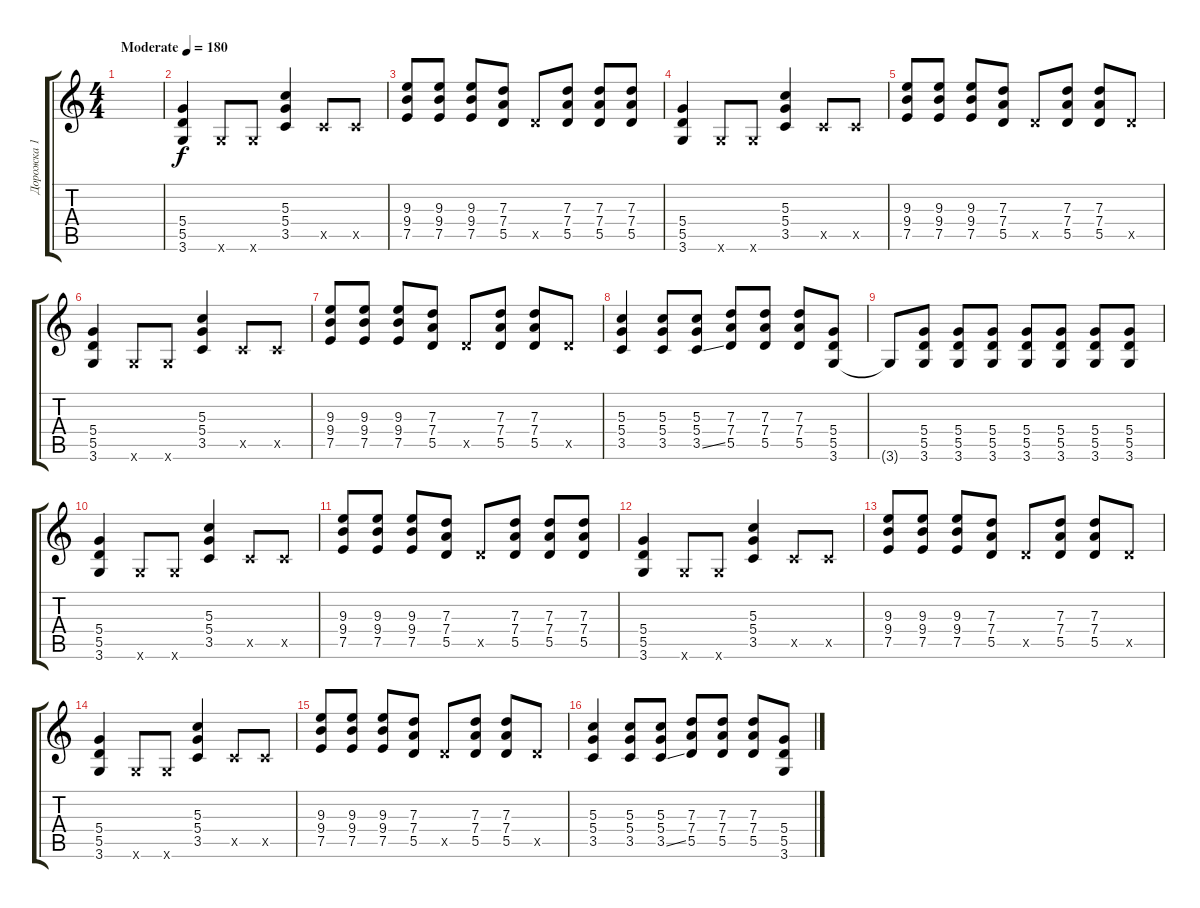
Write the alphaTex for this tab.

\track ("Дорожка 1" "Дорожка 1") {instrument overdrivenguitar}
\staff {score tabs}
\tuning (E4 B3 G3 D3 A2 E2) {hide}
\ts (4 4)
\tempo (180 "Moderate")
\clef g2
\ks c
|
(5.4 5.5 3.6).4 3.6{x}.8 3.6{x}.8 (5.3 5.4 3.5).4 3.5{x}.8 3.5{x}.8 |
(9.3 9.4 7.5).8 (9.3 9.4 7.5).8 (9.3 9.4 7.5).8 (7.3 7.4 5.5).8 5.5{x}.8 (7.3 7.4 5.5).8 (7.3 7.4 5.5).8 (7.3 7.4 5.5).8 |
(5.4 5.5 3.6).4 3.6{x}.8 3.6{x}.8 (5.3 5.4 3.5).4 3.5{x}.8 3.5{x}.8 |
(9.3 9.4 7.5).8 (9.3 9.4 7.5).8 (9.3 9.4 7.5).8 (7.3 7.4 5.5).8 5.5{x}.8 (7.3 7.4 5.5).8 (7.3 7.4 5.5).8 5.5{x}.8 |
(5.4 5.5 3.6).4 3.6{x}.8 3.6{x}.8 (5.3 5.4 3.5).4 3.5{x}.8 3.5{x}.8 |
(9.3 9.4 7.5).8 (9.3 9.4 7.5).8 (9.3 9.4 7.5).8 (7.3 7.4 5.5).8 5.5{x}.8 (7.3 7.4 5.5).8 (7.3 7.4 5.5).8 5.5{x}.8 |
(5.3 5.4 3.5).4 (5.3 5.4 3.5).8 (5.3 5.4 3.5{ss}).8 (7.3 7.4 5.5).8 (7.3 7.4 5.5).8 (7.3 7.4 5.5).8 (5.4 5.5 3.6).8 |
3.6{t}.8 (5.4 5.5 3.6).8 (5.4 5.5 3.6).8 (5.4 5.5 3.6).8 (5.4 5.5 3.6).8 (5.4 5.5 3.6).8 (5.4 5.5 3.6).8 (5.4 5.5 3.6).8 |
(5.4 5.5 3.6).4 3.6{x}.8 3.6{x}.8 (5.3 5.4 3.5).4 3.5{x}.8 3.5{x}.8 |
(9.3 9.4 7.5).8 (9.3 9.4 7.5).8 (9.3 9.4 7.5).8 (7.3 7.4 5.5).8 5.5{x}.8 (7.3 7.4 5.5).8 (7.3 7.4 5.5).8 (7.3 7.4 5.5).8 |
(5.4 5.5 3.6).4 3.6{x}.8 3.6{x}.8 (5.3 5.4 3.5).4 3.5{x}.8 3.5{x}.8 |
(9.3 9.4 7.5).8 (9.3 9.4 7.5).8 (9.3 9.4 7.5).8 (7.3 7.4 5.5).8 5.5{x}.8 (7.3 7.4 5.5).8 (7.3 7.4 5.5).8 5.5{x}.8 |
(5.4 5.5 3.6).4 3.6{x}.8 3.6{x}.8 (5.3 5.4 3.5).4 3.5{x}.8 3.5{x}.8 |
(9.3 9.4 7.5).8 (9.3 9.4 7.5).8 (9.3 9.4 7.5).8 (7.3 7.4 5.5).8 5.5{x}.8 (7.3 7.4 5.5).8 (7.3 7.4 5.5).8 5.5{x}.8 |
(5.3 5.4 3.5).4 (5.3 5.4 3.5).8 (5.3 5.4 3.5{ss}).8 (7.3 7.4 5.5).8 (7.3 7.4 5.5).8 (7.3 7.4 5.5).8 (5.4 5.5 3.6).8
